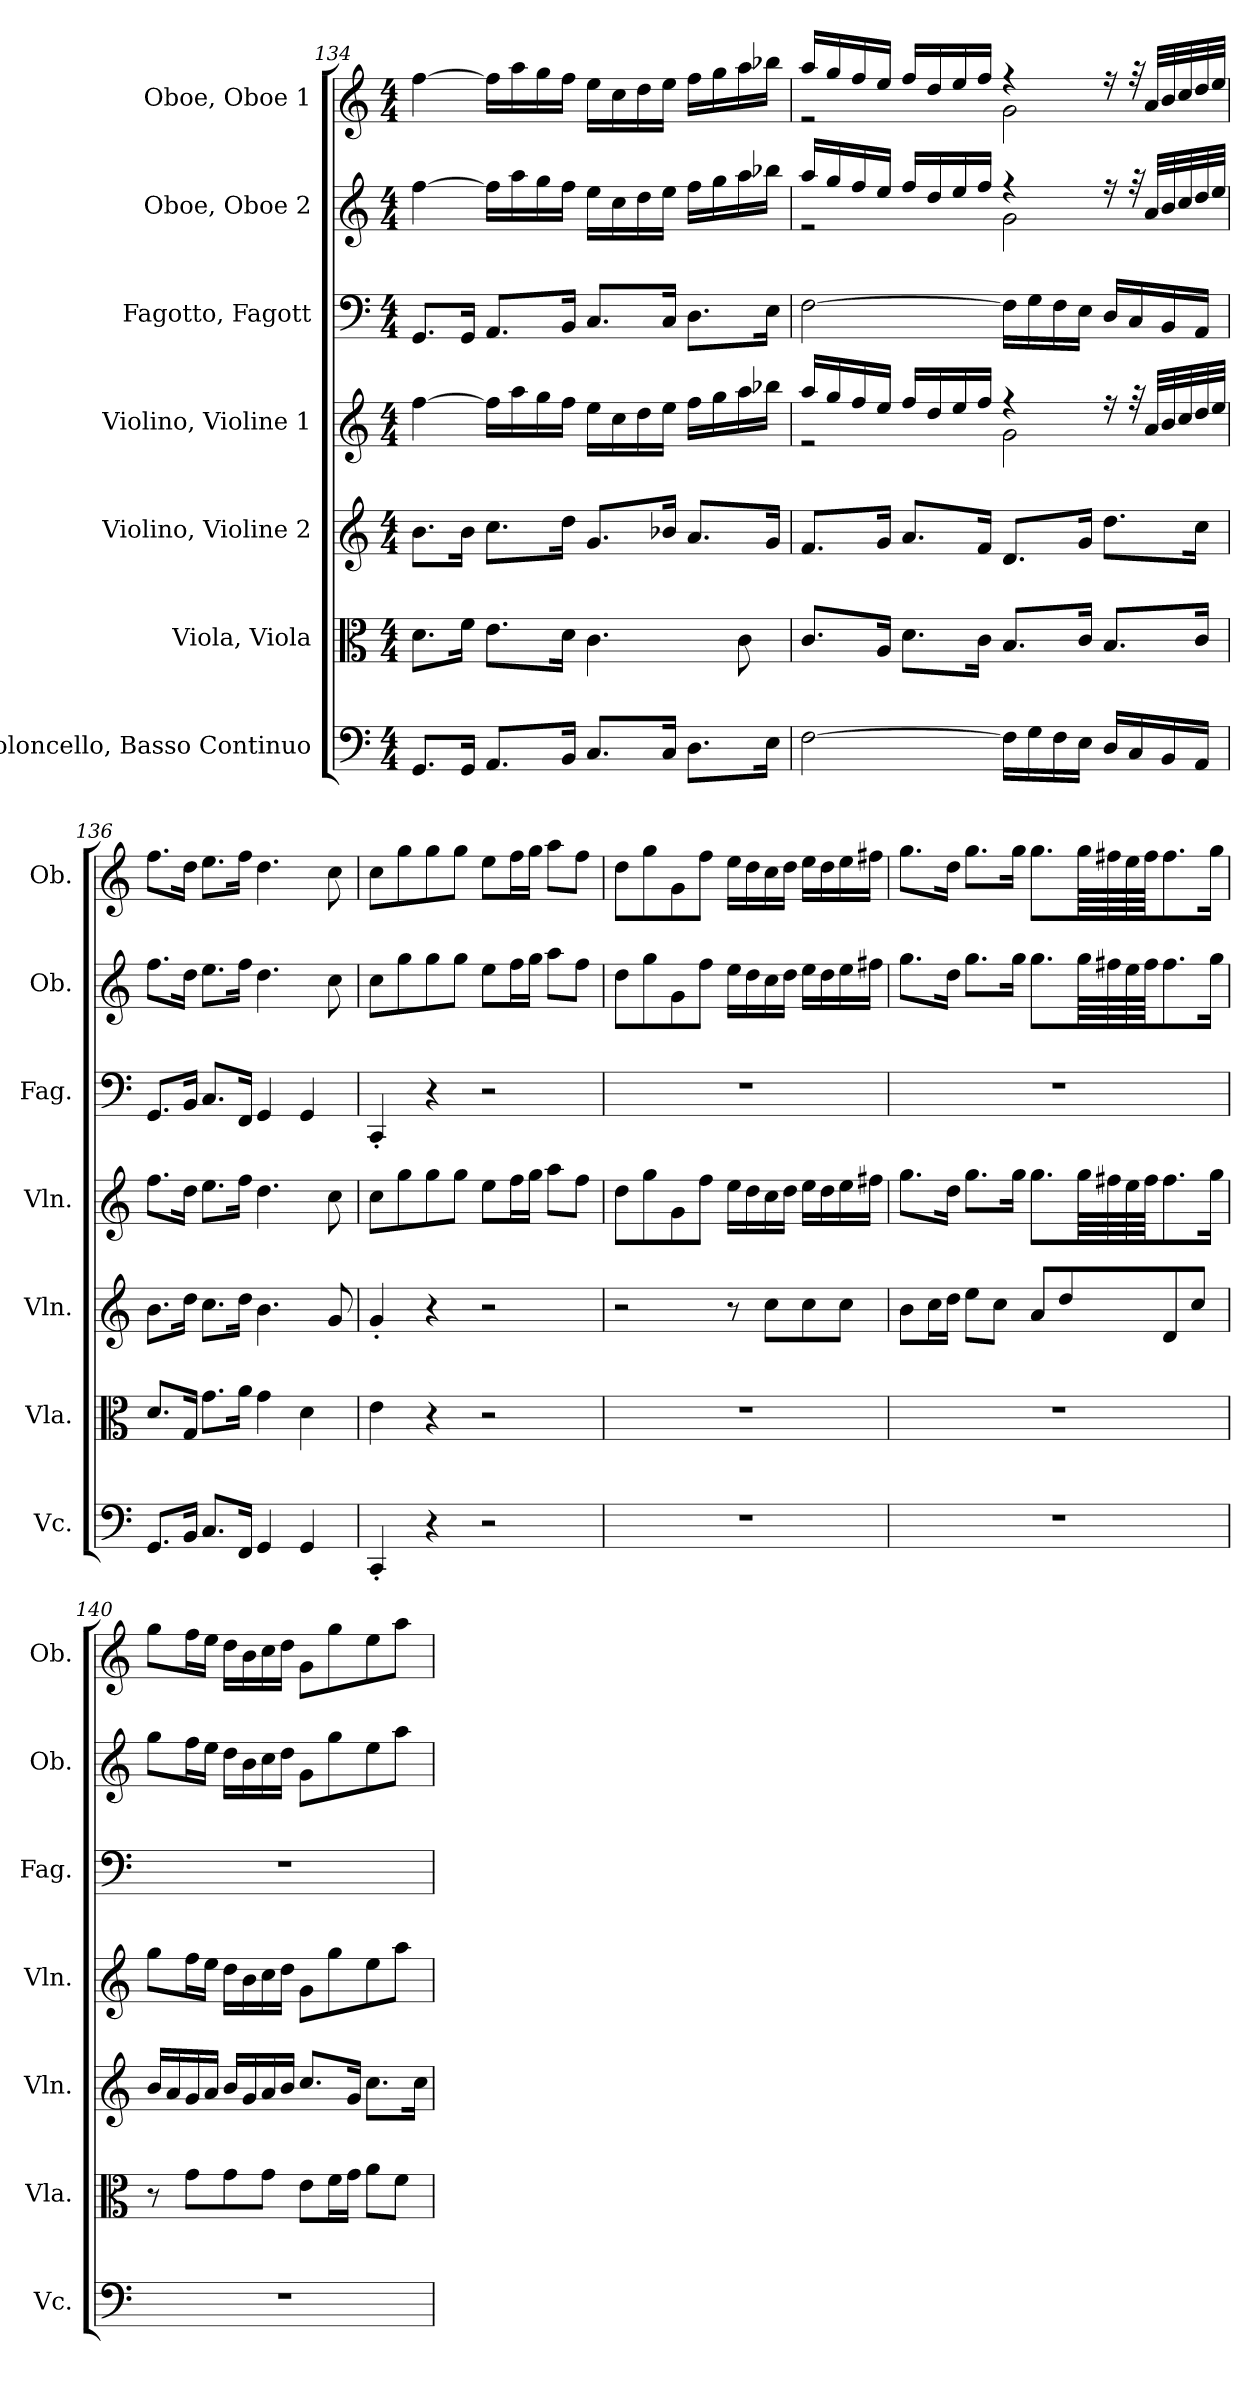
**kern	**kern	**kern	**kern	**kern	**kern	**kern
*part7	*part6	*part5	*part4	*part3	*part2	*part1
*staff7	*staff6	*staff5	*staff4	*staff3	*staff2	*staff1
*I"Violoncello, Basso Continuo	*I"Viola, Viola	*I"Violino, Violine 2	*I"Violino, Violine 1	*I"Fagotto, Fagott	*I"Oboe, Oboe 2	*I"Oboe, Oboe 1
*I'Vc.	*I'Vla.	*I'Vln.	*I'Vln.	*I'Fag.	*I'Ob.	*I'Ob.
!!LO:PB:g=z
*clefF4	*clefC3	*clefG2	*clefG2	*clefF4	*clefG2	*clefG2
*k[]	*k[]	*k[]	*k[]	*k[]	*k[]	*k[]
*M4/4	*M4/4	*M4/4	*M4/4	*M4/4	*M4/4	*M4/4
=134	=134	=134	=134	=134	=134	=134
8.GG/L	8.d\L	8.b\L	[4ff\	8.GG/L	[4ff\	[4ff\
16GG/Jk	16f\Jk	16b\Jk	.	16GG/Jk	.	.
8.AA/L	8.e\L	8.cc\L	16ff\LL]	8.AA/L	16ff\LL]	16ff\LL]
.	.	.	16aa\	.	16aa\	16aa\
.	.	.	16gg\	.	16gg\	16gg\
16BB/Jk	16d\Jk	16dd\Jk	16ff\JJ	16BB/Jk	16ff\JJ	16ff\JJ
8.C/L	4.c\	8.g/L	16ee\LL	8.C/L	16ee\LL	16ee\LL
.	.	.	16cc\	.	16cc\	16cc\
.	.	.	16dd\	.	16dd\	16dd\
16C/Jk	.	16b-X/Jk	16ee\JJ	16C/Jk	16ee\JJ	16ee\JJ
8.D\L	.	8.a/L	16ff\LL	8.D\L	16ff\LL	16ff\LL
.	.	.	16gg\	.	16gg\	16gg\
.	8c\	.	16aa\	.	16aa\	16aa\
16E\Jk	.	16g/Jk	16bb-X\JJ	16E\Jk	16bb-X\JJ	16bb-X\JJ
=135	=135	=135	=135	=135	=135	=135
*	*	*	*^	*	*^	*^
[2F\	8.c/L	8.f/L	16aa/LL	2r	[2F\	16aa/LL	2r	16aa/LL	2r
.	.	.	16gg/	.	.	16gg/	.	16gg/	.
.	.	.	16ff/	.	.	16ff/	.	16ff/	.
.	16A/Jk	16g/Jk	16ee/JJ	.	.	16ee/JJ	.	16ee/JJ	.
.	8.d\L	8.a/L	16ff/LL	.	.	16ff/LL	.	16ff/LL	.
.	.	.	16dd/	.	.	16dd/	.	16dd/	.
.	.	.	16ee/	.	.	16ee/	.	16ee/	.
.	16c\Jk	16f/Jk	16ff/JJ	.	.	16ff/JJ	.	16ff/JJ	.
16F\LL]	8.B/L	8.d/L	4r	2g\	16F\LL]	4r	2g\	4r	2g\
16G\	.	.	.	.	16G\	.	.	.	.
16F\	.	.	.	.	16F\	.	.	.	.
16E\JJ	16c/Jk	16g/Jk	.	.	16E\JJ	.	.	.	.
16D/LL	8.B/L	8.dd\L	16r	.	16D/LL	16r	.	16r	.
16C/	.	.	32r	.	16C/	32r	.	32r	.
.	.	.	32a/LLL	.	.	32a/LLL	.	32a/LLL	.
16BB/	.	.	32b/	.	16BB/	32b/	.	32b/	.
.	.	.	32cc/	.	.	32cc/	.	32cc/	.
16AA/JJ	16c/Jk	16cc\Jk	32dd/	.	16AA/JJ	32dd/	.	32dd/	.
.	.	.	32ee/JJJ	.	.	32ee/JJJ	.	32ee/JJJ	.
*	*	*	*	*	*	*v	*v	*	*
*	*	*	*v	*v	*	*	*v	*v
=136	=136	=136	=136	=136	=136	=136
8.GG/L	8.d/L	8.b\L	8.ff\L	8.GG/L	8.ff\L	8.ff\L
16BB/Jk	16G/Jk	16dd\Jk	16dd\Jk	16BB/Jk	16dd\Jk	16dd\Jk
8.C/L	8.g\L	8.cc\L	8.ee\L	8.C/L	8.ee\L	8.ee\L
16FF/Jk	16a\Jk	16dd\Jk	16ff\Jk	16FF/Jk	16ff\Jk	16ff\Jk
4GG/	4g\	4.b\	4.dd\	4GG/	4.dd\	4.dd\
4GG/	4d\	.	.	4GG/	.	.
.	.	8g/	8cc\	.	8cc\	8cc\
!!LO:PB:g=z
=137	=137	=137	=137	=137	=137	=137
*	*	*	*	*	*	*MM100
4CC'/	4e\	4g'/	8cc\L	4CC'/	8cc\L	8cc\L
.	.	.	8gg\	.	8gg\	8gg\
4r	4r	4r	8gg\	4r	8gg\	8gg\
.	.	.	8gg\J	.	8gg\J	8gg\J
2r	2r	2r	8ee\L	2r	8ee\L	8ee\L
.	.	.	16ff\L	.	16ff\L	16ff\L
.	.	.	16gg\JJ	.	16gg\JJ	16gg\JJ
.	.	.	8aa\L	.	8aa\L	8aa\L
.	.	.	8ff\J	.	8ff\J	8ff\J
=138	=138	=138	=138	=138	=138	=138
1r	1r	2r	8dd\L	1r	8dd\L	8dd\L
.	.	.	8gg\	.	8gg\	8gg\
.	.	.	8g\	.	8g\	8g\
.	.	.	8ff\J	.	8ff\J	8ff\J
.	.	8r	16ee\LL	.	16ee\LL	16ee\LL
.	.	.	16dd\	.	16dd\	16dd\
.	.	8cc\L	16cc\	.	16cc\	16cc\
.	.	.	16dd\JJ	.	16dd\JJ	16dd\JJ
.	.	8cc\	16ee\LL	.	16ee\LL	16ee\LL
.	.	.	16dd\	.	16dd\	16dd\
.	.	8cc\J	16ee\	.	16ee\	16ee\
.	.	.	16ff#X\JJ	.	16ff#X\JJ	16ff#X\JJ
=139	=139	=139	=139	=139	=139	=139
1r	1r	8b\L	8.gg\L	1r	8.gg\L	8.gg\L
.	.	16cc\L	.	.	.	.
.	.	16dd\JJ	16dd\Jk	.	16dd\Jk	16dd\Jk
.	.	8ee\L	8.gg\L	.	8.gg\L	8.gg\L
.	.	8cc\J	.	.	.	.
.	.	.	16gg\Jk	.	16gg\Jk	16gg\Jk
.	.	8a/L	8.gg\L	.	8.gg\L	8.gg\L
.	.	8dd/	.	.	.	.
.	.	.	64gg\LLL	.	64gg\LLL	64gg\LLL
.	.	.	64ff#X\	.	64ff#X\	64ff#X\
.	.	.	64ee\	.	64ee\	64ee\
.	.	.	64ff#\JJJ	.	64ff#\JJJ	64ff#\JJJ
.	.	8d/	8.ff#\	.	8.ff#\	8.ff#\
.	.	8cc/J	.	.	.	.
.	.	.	16gg\Jk	.	16gg\Jk	16gg\Jk
!!LO:PB:g=z
=140	=140	=140	=140	=140	=140	=140
1r	8r	16b/LL	8gg\L	1r	8gg\L	8gg\L
.	.	16a/	.	.	.	.
.	8g\L	16g/	16ff\L	.	16ff\L	16ff\L
.	.	16a/JJ	16ee\JJ	.	16ee\JJ	16ee\JJ
.	8g\	16b/LL	16dd\LL	.	16dd\LL	16dd\LL
.	.	16g/	16b\	.	16b\	16b\
.	8g\J	16a/	16cc\	.	16cc\	16cc\
.	.	16b/JJ	16dd\JJ	.	16dd\JJ	16dd\JJ
.	8e\L	8.cc/L	8g\L	.	8g\L	8g\L
.	16f\L	.	8gg\	.	8gg\	8gg\
.	16g\JJ	16g/Jk	.	.	.	.
.	8a\L	8.cc\L	8ee\	.	8ee\	8ee\
.	8f\J	.	8aa\J	.	8aa\J	8aa\J
.	.	16cc\Jk	.	.	.	.
=	=	=	=	=	=	=
*-	*-	*-	*-	*-	*-	*-
